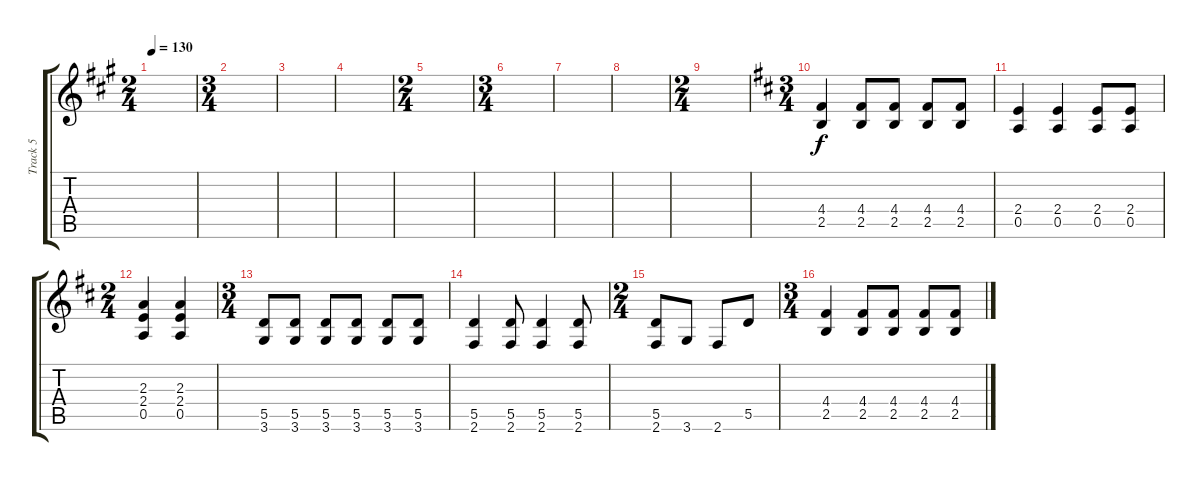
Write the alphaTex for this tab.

\track ("Track 5" "Track 5") {instrument overdrivenguitar}
\staff {score tabs}
\tuning (E4 B3 G3 D3 A2 E2) {hide}
\ts (2 4)
\tempo 130
\clef g2
\ks a
|
\ts (3 4)
|
|
|
\ts (2 4)
|
\ts (3 4)
|
|
|
\ts (2 4)
|
\ts (3 4)
\ks d
(4.4 2.5).4 (4.4 2.5).8 (4.4 2.5).8 (4.4 2.5).8 (4.4 2.5).8 |
(2.4 0.5).4 (2.4 0.5).4 (2.4 0.5).8 (2.4 0.5).8 |
\ts (2 4)
(2.3 2.4 0.5).4 (2.3 2.4 0.5).4 |
\ts (3 4)
(5.5 3.6).8 (5.5 3.6).8 (5.5 3.6).8 (5.5 3.6).8 (5.5 3.6).8 (5.5 3.6).8 |
(5.5 2.6).4 (5.5 2.6).8 (5.5 2.6).4 (5.5 2.6).8 |
\ts (2 4)
(5.5 2.6).8 3.6.8 2.6.8 5.5.8 |
\ts (3 4)
(4.4 2.5).4 (4.4 2.5).8 (4.4 2.5).8 (4.4 2.5).8 (4.4 2.5).8
